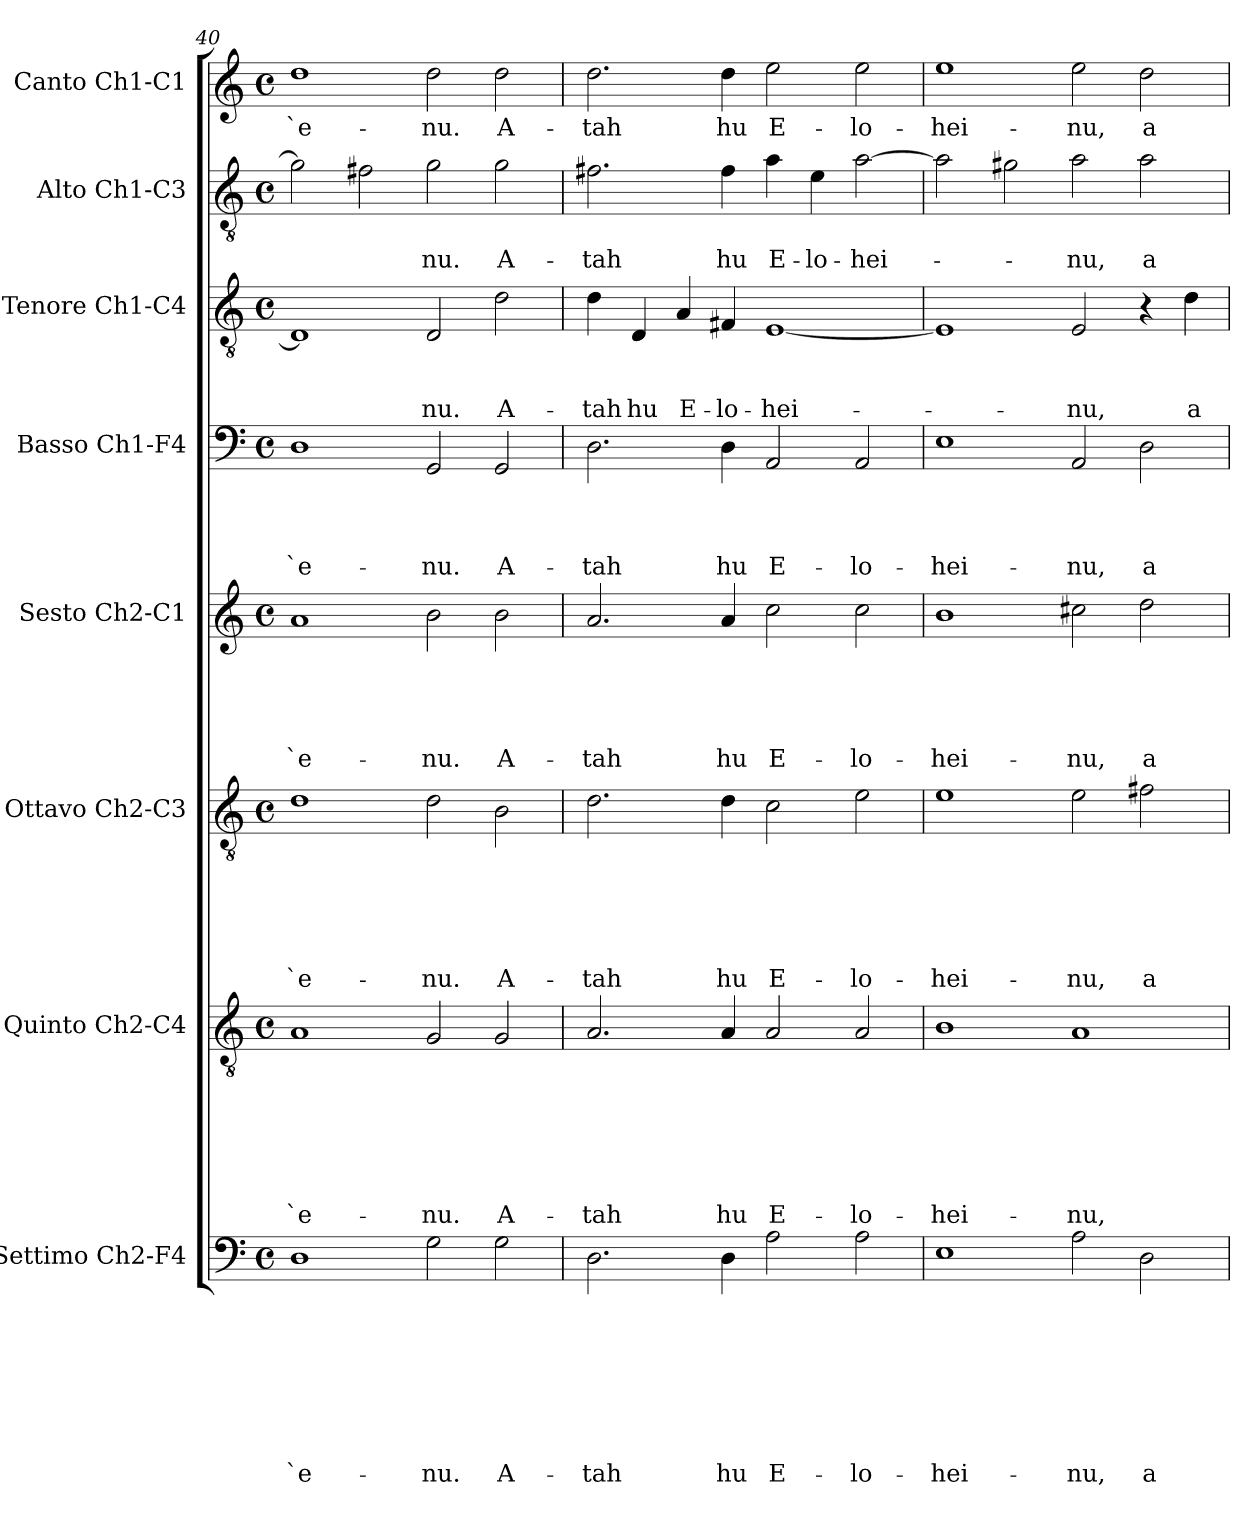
**kern	**text	**text	**text	**text	**text	**text	**text	**text	**kern	**text	**text	**text	**text	**text	**text	**text	**kern	**text	**text	**text	**text	**text	**text	**kern	**text	**text	**text	**text	**text	**kern	**text	**text	**text	**text	**kern	**text	**text	**text	**kern	**text	**text	**kern	**text
*part8	*part8	*part8	*part8	*part8	*part8	*part8	*part8	*part8	*part7	*part7	*part7	*part7	*part7	*part7	*part7	*part7	*part6	*part6	*part6	*part6	*part6	*part6	*part6	*part5	*part5	*part5	*part5	*part5	*part5	*part4	*part4	*part4	*part4	*part4	*part3	*part3	*part3	*part3	*part2	*part2	*part2	*part1	*part1
*staff8	*staff8	*staff8	*staff8	*staff8	*staff8	*staff8	*staff8	*staff8	*staff7	*staff7	*staff7	*staff7	*staff7	*staff7	*staff7	*staff7	*staff6	*staff6	*staff6	*staff6	*staff6	*staff6	*staff6	*staff5	*staff5	*staff5	*staff5	*staff5	*staff5	*staff4	*staff4	*staff4	*staff4	*staff4	*staff3	*staff3	*staff3	*staff3	*staff2	*staff2	*staff2	*staff1	*staff1
*I"Settimo Ch2-F4	*	*	*	*	*	*	*	*	*I"Quinto Ch2-C4	*	*	*	*	*	*	*	*I"Ottavo Ch2-C3	*	*	*	*	*	*	*I"Sesto Ch2-C1	*	*	*	*	*	*I"Basso Ch1-F4	*	*	*	*	*I"Tenore Ch1-C4	*	*	*	*I"Alto Ch1-C3	*	*	*I"Canto Ch1-C1	*
*	*	*	*	*	*	*	*	*	*	*	*	*	*	*	*	*	*	*	*	*	*	*	*	*	*	*	*	*	*	*I'B	*	*	*	*	*I'T	*	*	*	*I'A	*	*	*I'C	*
*clefF4	*	*	*	*	*	*	*	*	*clefGv2	*	*	*	*	*	*	*	*clefGv2	*	*	*	*	*	*	*clefG2	*	*	*	*	*	*clefF4	*	*	*	*	*clefGv2	*	*	*	*clefGv2	*	*	*clefG2	*
*k[]	*	*	*	*	*	*	*	*	*k[]	*	*	*	*	*	*	*	*k[]	*	*	*	*	*	*	*k[]	*	*	*	*	*	*k[]	*	*	*	*	*k[]	*	*	*	*k[]	*	*	*k[]	*
*C:	*	*	*	*	*	*	*	*	*C:	*	*	*	*	*	*	*	*C:	*	*	*	*	*	*	*C:	*	*	*	*	*	*C:	*	*	*	*	*C:	*	*	*	*C:	*	*	*C:	*
*M4/4	*	*	*	*	*	*	*	*	*M4/4	*	*	*	*	*	*	*	*M4/4	*	*	*	*	*	*	*M4/4	*	*	*	*	*	*M4/4	*	*	*	*	*M4/4	*	*	*	*M4/4	*	*	*M4/4	*
*met(c)	*	*	*	*	*	*	*	*	*met(c)	*	*	*	*	*	*	*	*met(c)	*	*	*	*	*	*	*met(c)	*	*	*	*	*	*met(c)	*	*	*	*	*met(c)	*	*	*	*met(c)	*	*	*met(c)	*
=40	=40	=40	=40	=40	=40	=40	=40	=40	=40	=40	=40	=40	=40	=40	=40	=40	=40	=40	=40	=40	=40	=40	=40	=40	=40	=40	=40	=40	=40	=40	=40	=40	=40	=40	=40	=40	=40	=40	=40	=40	=40	=40	=40
!	!	!	!	!	!	!	!	!LO:LY:b	!	!	!	!	!	!	!	!LO:LY:b	!	!	!	!	!	!	!LO:LY:b	!	!	!	!	!	!LO:LY:b	!	!	!	!	!LO:LY:b	!	!	!	!	!	!	!	!	!LO:LY:b
1D	.	.	.	.	.	.	.	-`e-	1A	.	.	.	.	.	.	-`e-	1d	.	.	.	.	.	-`e-	1a	.	.	.	.	-`e-	1D	.	.	.	-`e-	1D]	.	.	.	2g\]	.	.	1dd	-`e-
.	.	.	.	.	.	.	.	.	.	.	.	.	.	.	.	.	.	.	.	.	.	.	.	.	.	.	.	.	.	.	.	.	.	.	.	.	.	.	2f#X\	.	.	.	.
!	!	!	!	!	!	!	!	!LO:LY:b	!	!	!	!	!	!	!	!LO:LY:b	!	!	!	!	!	!	!LO:LY:b	!	!	!	!	!	!LO:LY:b	!	!	!	!	!LO:LY:b	!	!	!	!LO:LY:b	!	!	!LO:LY:b	!	!LO:LY:b
2G\	.	.	.	.	.	.	.	-nu.	2G/	.	.	.	.	.	.	-nu.	2d\	.	.	.	.	.	-nu.	2b\	.	.	.	.	-nu.	2GG/	.	.	.	-nu.	2D/	.	.	-nu.	2g\	.	-nu.	2dd\	-nu.
!	!	!	!	!	!	!	!	!LO:LY:b	!	!	!	!	!	!	!	!LO:LY:b	!	!	!	!	!	!	!LO:LY:b	!	!	!	!	!	!LO:LY:b	!	!	!	!	!LO:LY:b	!	!	!	!LO:LY:b	!	!	!LO:LY:b	!	!LO:LY:b
2G\	.	.	.	.	.	.	.	A-	2G/	.	.	.	.	.	.	A-	2B\	.	.	.	.	.	A-	2b\	.	.	.	.	A-	2GG/	.	.	.	A-	2d\	.	.	A-	2g\	.	A-	2dd\	A-
=41	=41	=41	=41	=41	=41	=41	=41	=41	=41	=41	=41	=41	=41	=41	=41	=41	=41	=41	=41	=41	=41	=41	=41	=41	=41	=41	=41	=41	=41	=41	=41	=41	=41	=41	=41	=41	=41	=41	=41	=41	=41	=41	=41
!	!	!	!	!	!	!	!	!LO:LY:b	!	!	!	!	!	!	!	!LO:LY:b	!	!	!	!	!	!	!LO:LY:b	!	!	!	!	!	!LO:LY:b	!	!	!	!	!LO:LY:b	!	!	!	!LO:LY:b	!	!	!LO:LY:b	!	!LO:LY:b
2.D\	.	.	.	.	.	.	.	-tah	2.A/	.	.	.	.	.	.	-tah	2.d\	.	.	.	.	.	-tah	2.a/	.	.	.	.	-tah	2.D\	.	.	.	-tah	4d\	.	.	-tah	2.f#X\	.	-tah	2.dd\	-tah
!	!	!	!	!	!	!	!	!	!	!	!	!	!	!	!	!	!	!	!	!	!	!	!	!	!	!	!	!	!	!	!	!	!	!	!	!	!	!LO:LY:b	!	!	!	!	!
.	.	.	.	.	.	.	.	.	.	.	.	.	.	.	.	.	.	.	.	.	.	.	.	.	.	.	.	.	.	.	.	.	.	.	4D/	.	.	hu	.	.	.	.	.
!	!	!	!	!	!	!	!	!	!	!	!	!	!	!	!	!	!	!	!	!	!	!	!	!	!	!	!	!	!	!	!	!	!	!	!	!	!	!LO:LY:b	!	!	!	!	!
.	.	.	.	.	.	.	.	.	.	.	.	.	.	.	.	.	.	.	.	.	.	.	.	.	.	.	.	.	.	.	.	.	.	.	4A/	.	.	E-	.	.	.	.	.
!	!	!	!	!	!	!	!	!LO:LY:b	!	!	!	!	!	!	!	!LO:LY:b	!	!	!	!	!	!	!LO:LY:b	!	!	!	!	!	!LO:LY:b	!	!	!	!	!LO:LY:b	!	!	!	!LO:LY:b	!	!	!LO:LY:b	!	!LO:LY:b
4D\	.	.	.	.	.	.	.	hu	4A/	.	.	.	.	.	.	hu	4d\	.	.	.	.	.	hu	4a/	.	.	.	.	hu	4D\	.	.	.	hu	4F#X/	.	.	-lo-	4f#\	.	hu	4dd\	hu
!	!	!	!	!	!	!	!	!LO:LY:b	!	!	!	!	!	!	!	!LO:LY:b	!	!	!	!	!	!	!LO:LY:b	!	!	!	!	!	!LO:LY:b	!	!	!	!	!LO:LY:b	!	!	!	!LO:LY:b	!	!	!LO:LY:b	!	!LO:LY:b
2A\	.	.	.	.	.	.	.	E-	2A/	.	.	.	.	.	.	E-	2c\	.	.	.	.	.	E-	2cc\	.	.	.	.	E-	2AA/	.	.	.	E-	[1E	.	.	-hei-	4a\	.	E-	2ee\	E-
!	!	!	!	!	!	!	!	!	!	!	!	!	!	!	!	!	!	!	!	!	!	!	!	!	!	!	!	!	!	!	!	!	!	!	!	!	!	!	!	!	!LO:LY:b	!	!
.	.	.	.	.	.	.	.	.	.	.	.	.	.	.	.	.	.	.	.	.	.	.	.	.	.	.	.	.	.	.	.	.	.	.	.	.	.	.	4e\	.	-lo-	.	.
!	!	!	!	!	!	!	!	!LO:LY:b	!	!	!	!	!	!	!	!LO:LY:b	!	!	!	!	!	!	!LO:LY:b	!	!	!	!	!	!LO:LY:b	!	!	!	!	!LO:LY:b	!	!	!	!	!	!	!LO:LY:b	!	!LO:LY:b
2A\	.	.	.	.	.	.	.	-lo-	2A/	.	.	.	.	.	.	-lo-	2e\	.	.	.	.	.	-lo-	2cc\	.	.	.	.	-lo-	2AA/	.	.	.	-lo-	.	.	.	.	[2a\	.	-hei-	2ee\	-lo-
=42	=42	=42	=42	=42	=42	=42	=42	=42	=42	=42	=42	=42	=42	=42	=42	=42	=42	=42	=42	=42	=42	=42	=42	=42	=42	=42	=42	=42	=42	=42	=42	=42	=42	=42	=42	=42	=42	=42	=42	=42	=42	=42	=42
!	!	!	!	!	!	!	!	!LO:LY:b	!	!	!	!	!	!	!	!LO:LY:b	!	!	!	!	!	!	!LO:LY:b	!	!	!	!	!	!LO:LY:b	!	!	!	!	!LO:LY:b	!	!	!	!	!	!	!	!	!LO:LY:b
1E	.	.	.	.	.	.	.	-hei-	1B	.	.	.	.	.	.	-hei-	1e	.	.	.	.	.	-hei-	1b	.	.	.	.	-hei-	1E	.	.	.	-hei-	1E]	.	.	.	2a\]	.	.	1ee	-hei-
.	.	.	.	.	.	.	.	.	.	.	.	.	.	.	.	.	.	.	.	.	.	.	.	.	.	.	.	.	.	.	.	.	.	.	.	.	.	.	2g#X\	.	.	.	.
!	!	!	!	!	!	!	!	!LO:LY:b	!	!	!	!	!	!	!	!LO:LY:b	!	!	!	!	!	!	!LO:LY:b	!	!	!	!	!	!LO:LY:b	!	!	!	!	!LO:LY:b	!	!	!	!LO:LY:b	!	!	!LO:LY:b	!	!LO:LY:b
2A\	.	.	.	.	.	.	.	-nu,	1A	.	.	.	.	.	.	-nu,	2e\	.	.	.	.	.	-nu,	2cc#X\	.	.	.	.	-nu,	2AA/	.	.	.	-nu,	2E/	.	.	-nu,	2a\	.	-nu,	2ee\	-nu,
!	!	!	!	!	!	!	!	!LO:LY:b	!	!	!	!	!	!	!	!	!	!	!	!	!	!	!LO:LY:b	!	!	!	!	!	!LO:LY:b	!	!	!	!	!LO:LY:b	!	!	!	!	!	!	!LO:LY:b	!	!LO:LY:b
2D\	.	.	.	.	.	.	.	a-	.	.	.	.	.	.	.	.	2f#X\	.	.	.	.	.	a-	2dd\	.	.	.	.	a-	2D\	.	.	.	a-	4r	.	.	.	2a\	.	a-	2dd\	a-
!	!	!	!	!	!	!	!	!	!	!	!	!	!	!	!	!	!	!	!	!	!	!	!	!	!	!	!	!	!	!	!	!	!	!	!	!	!	!LO:LY:b	!	!	!	!	!
.	.	.	.	.	.	.	.	.	.	.	.	.	.	.	.	.	.	.	.	.	.	.	.	.	.	.	.	.	.	.	.	.	.	.	4d\	.	.	a-	.	.	.	.	.
=	=	=	=	=	=	=	=	=	=	=	=	=	=	=	=	=	=	=	=	=	=	=	=	=	=	=	=	=	=	=	=	=	=	=	=	=	=	=	=	=	=	=	=
*-	*-	*-	*-	*-	*-	*-	*-	*-	*-	*-	*-	*-	*-	*-	*-	*-	*-	*-	*-	*-	*-	*-	*-	*-	*-	*-	*-	*-	*-	*-	*-	*-	*-	*-	*-	*-	*-	*-	*-	*-	*-	*-	*-
